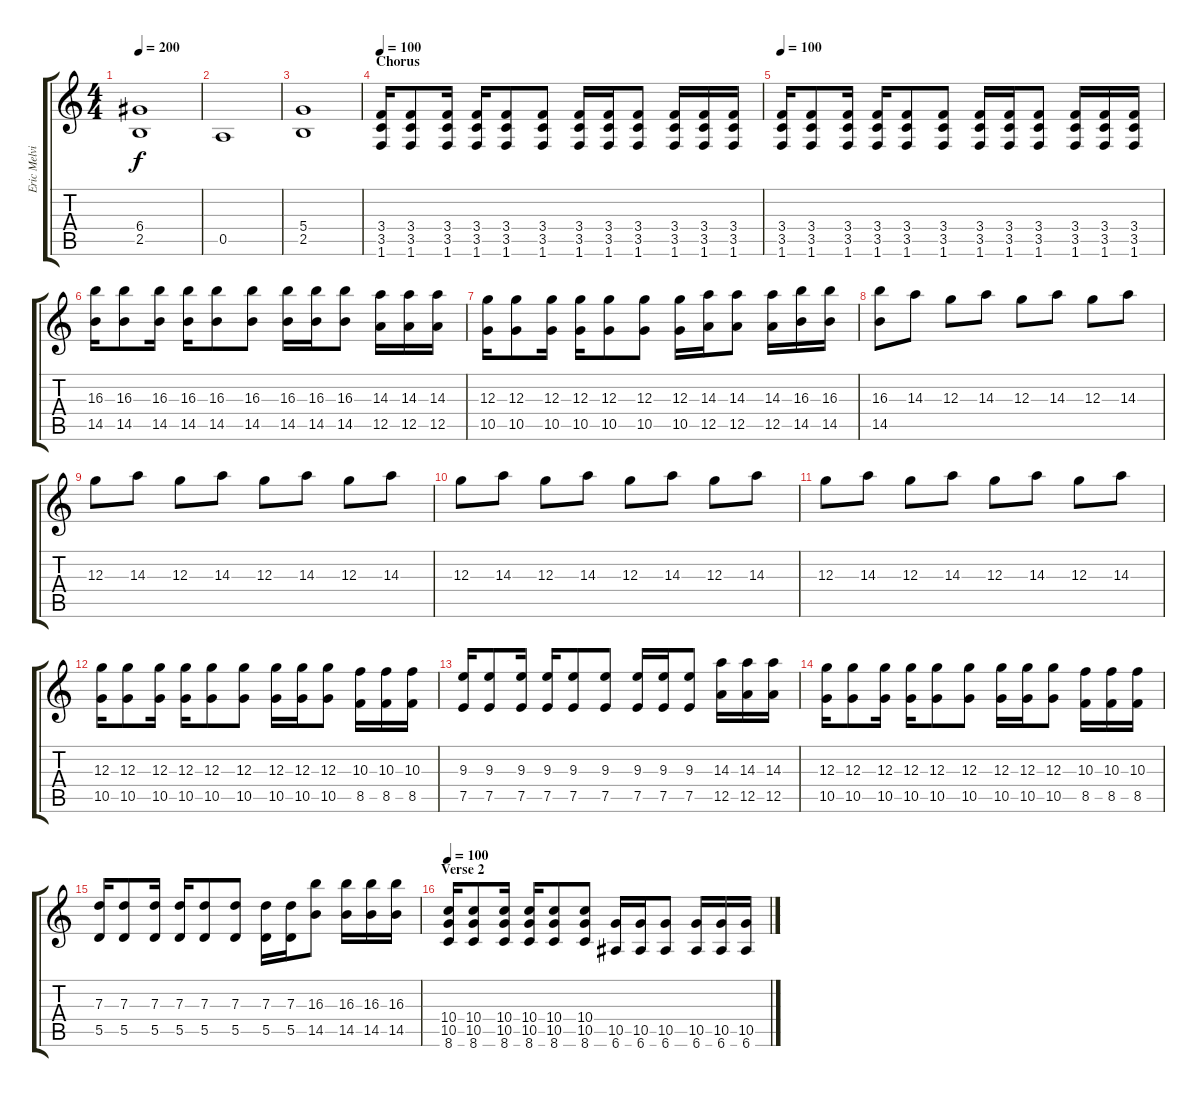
\track ("Eric Melvin" "Eric Melvi") {instrument overdrivenguitar}
\staff {score tabs}
\tuning (E4 B3 G3 D3 A2 E2) {hide}
\ts (4 4)
\tempo 200
\clef g2
\ks c
(6.4 2.5).1{dy f} |
0.5.1 |
(5.4 2.5).1 |
\section ("" "Chorus")
\tempo 100
(3.4 3.5 1.6).16 (3.4 3.5 1.6).8 (3.4 3.5 1.6).16 (3.4 3.5 1.6).16 (3.4 3.5 1.6).8 (3.4 3.5 1.6).8 (3.4 3.5 1.6).16 (3.4 3.5 1.6).16 (3.4 3.5 1.6).8 (3.4 3.5 1.6).16 (3.4 3.5 1.6).16 (3.4 3.5 1.6).16 |
\tempo 100
(3.4 3.5 1.6).16 (3.4 3.5 1.6).8 (3.4 3.5 1.6).16 (3.4 3.5 1.6).16 (3.4 3.5 1.6).8 (3.4 3.5 1.6).8 (3.4 3.5 1.6).16 (3.4 3.5 1.6).16 (3.4 3.5 1.6).8 (3.4 3.5 1.6).16 (3.4 3.5 1.6).16 (3.4 3.5 1.6).16 |
(16.3 14.5).16 (16.3 14.5).8 (16.3 14.5).16 (16.3 14.5).16 (16.3 14.5).8 (16.3 14.5).8 (16.3 14.5).16 (16.3 14.5).16 (16.3 14.5).8 (14.3 12.5).16 (14.3 12.5).16 (14.3 12.5).16 |
(12.3 10.5).16 (12.3 10.5).8 (12.3 10.5).16 (12.3 10.5).16 (12.3 10.5).8 (12.3 10.5).8 (12.3 10.5).16 (14.3 12.5).16 (14.3 12.5).8 (14.3 12.5).16 (16.3 14.5).16 (16.3 14.5).16 |
(16.3 14.5).8 14.3.8 12.3.8 14.3.8 12.3.8 14.3.8 12.3.8 14.3.8 |
12.3.8 14.3.8 12.3.8 14.3.8 12.3.8 14.3.8 12.3.8 14.3.8 |
12.3.8 14.3.8 12.3.8 14.3.8 12.3.8 14.3.8 12.3.8 14.3.8 |
12.3.8 14.3.8 12.3.8 14.3.8 12.3.8 14.3.8 12.3.8 14.3.8 |
(12.3 10.5).16 (12.3 10.5).8 (12.3 10.5).16 (12.3 10.5).16 (12.3 10.5).8 (12.3 10.5).8 (12.3 10.5).16 (12.3 10.5).16 (12.3 10.5).8 (10.3 8.5).16 (10.3 8.5).16 (10.3 8.5).16 |
(9.3 7.5).16 (9.3 7.5).8 (9.3 7.5).16 (9.3 7.5).16 (9.3 7.5).8 (9.3 7.5).8 (9.3 7.5).16 (9.3 7.5).16 (9.3 7.5).8 (14.3 12.5).16 (14.3 12.5).16 (14.3 12.5).16 |
(12.3 10.5).16 (12.3 10.5).8 (12.3 10.5).16 (12.3 10.5).16 (12.3 10.5).8 (12.3 10.5).8 (12.3 10.5).16 (12.3 10.5).16 (12.3 10.5).8 (10.3 8.5).16 (10.3 8.5).16 (10.3 8.5).16 |
(7.3 5.5).16 (7.3 5.5).8 (7.3 5.5).16 (7.3 5.5).16 (7.3 5.5).8 (7.3 5.5).8 (7.3 5.5).16 (7.3 5.5).16 (16.3 14.5).8 (16.3 14.5).16 (16.3 14.5).16 (16.3 14.5).16 |
\section ("" "Verse 2")
\tempo 100
(10.4 10.5 8.6).16{volume 16 instrument overdrivenguitar} (10.4 10.5 8.6).8 (10.4 10.5 8.6).16 (10.4 10.5 8.6).16 (10.4 10.5 8.6).8 (10.4 10.5 8.6).8 (10.5 6.6).16 (10.5 6.6).16 (10.5 6.6).8 (10.5 6.6).16 (10.5 6.6).16 (10.5 6.6).16
